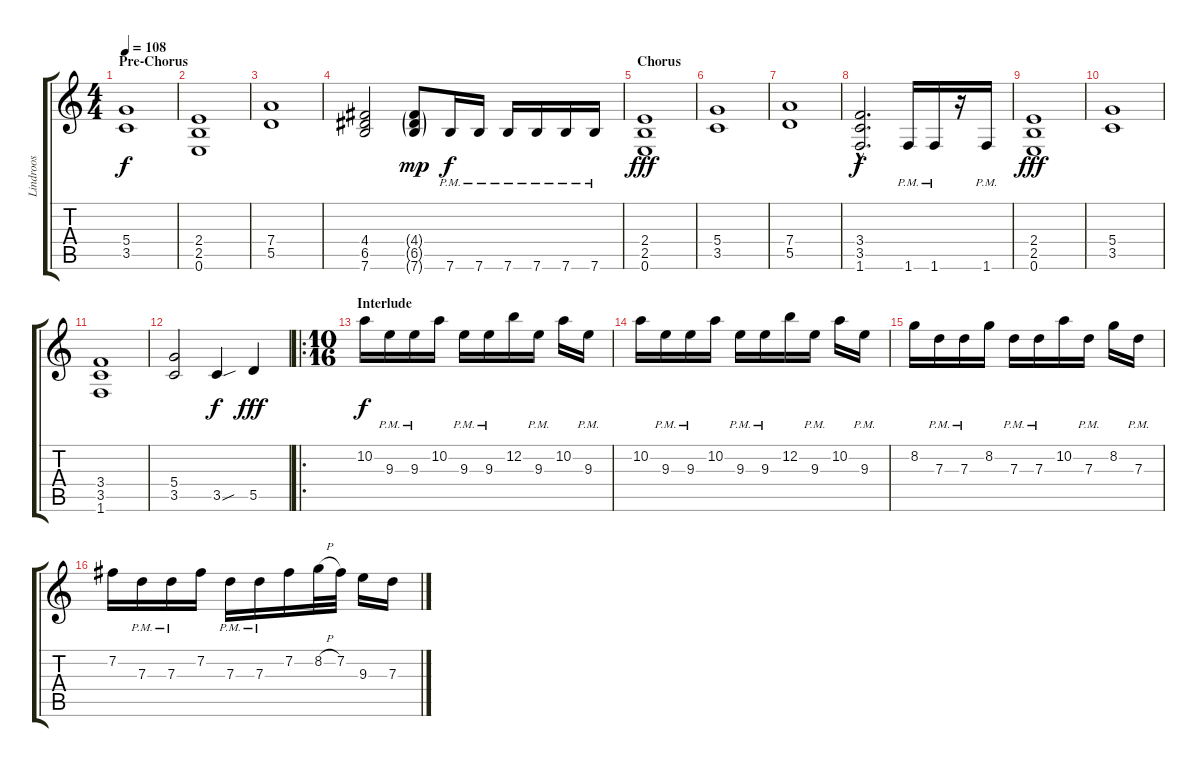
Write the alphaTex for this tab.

\track ("Lindroos" "Lindroos") {instrument distortionguitar}
\staff {score tabs}
\tuning (E4 B3 G3 D3 A2 E2) {hide}
\ts (4 4)
\section ("" "Pre-Chorus")
\tempo 108
\clef g2
\ks c
(5.4 3.5).1{dy f} |
(2.4 2.5 0.6).1 |
(7.4 5.5).1 |
(4.4 6.5 7.6).2 (4.4{g} 6.5{g} 7.6{g}).8{dy mp} 7.6{pm}.16{dy f} 7.6{pm}.16 7.6{pm}.16 7.6{pm}.16 7.6{pm}.16 7.6{pm}.16 |
\section ("" "Chorus")
(2.4 2.5 0.6).1{dy fff} |
(5.4 3.5).1 |
(7.4 5.5).1 |
(3.4{hac} 3.5{hac} 1.6{hac}).2{d dy f} 1.6{pm}.16 1.6{pm}.16 r.16 1.6{pm}.16 |
(2.4 2.5 0.6).1{dy fff} |
(5.4 3.5).1 |
(3.4 3.5 1.6).1 |
(5.4 3.5).2 3.5{sou}.4{dy f} 5.5.4{dy fff} |
\ro
\ts (10 16)
\section ("" "Interlude")
10.2.16{dy f} 9.3{pm}.16 9.3{pm}.16 10.2.16 9.3{pm}.16 9.3{pm}.16 12.2.16 9.3{pm}.16 10.2.16 9.3{pm}.16 |
10.2.16 9.3{pm}.16 9.3{pm}.16 10.2.16 9.3{pm}.16 9.3{pm}.16 12.2.16 9.3{pm}.16 10.2.16 9.3{pm}.16 |
8.2.16 7.3{pm}.16 7.3{pm}.16 8.2.16 7.3{pm}.16 7.3{pm}.16 10.2.16 7.3{pm}.16 8.2.16 7.3{pm}.16 |
7.2.16 7.3{pm}.16 7.3{pm}.16 7.2.16 7.3{pm}.16 7.3{pm}.16 7.2.16 8.2{h}.32 7.2.32 9.3.16 7.3.16
